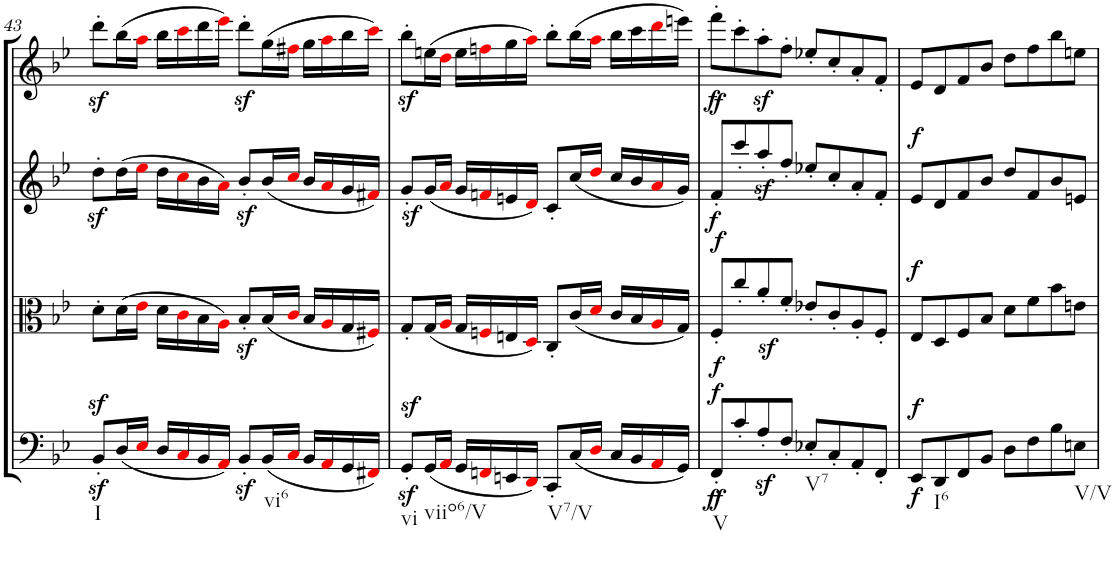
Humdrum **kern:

**kern	**dynam	**kern	**dynam	**kern	**dynam	**kern	**dynam
*part4	*part4	*part3	*part3	*part2	*part2	*part1	*part1
*staff4	*staff4	*staff3	*staff3	*staff2	*staff2	*staff1	*staff1
*I"Violoncello.	*	*I"Viola.	*	*I"Violino II.	*	*I"Violino I.	*
*I'Vc	*	*I'Vla	*	*I'Vln	*	*I'Vln	*
!!LO:PB:g=z
*clefF4	*	*clefC3	*	*clefG2	*	*clefG2	*
*k[b-e-]	*	*k[b-e-]	*	*k[b-e-]	*	*k[b-e-]	*
*B-:	*	*B-:	*	*B-:	*	*B-:	*
*M4/4	*	*M4/4	*	*M4/4	*	*M4/4	*
*met(c)	*	*met(c)	*	*met(c)	*	*met(c)	*
=43	=43	=43	=43	=43	=43	=43	=43
!LO:TX:b:t=I	!	!	!	!	!	!	!
8BB-z>'/L	.	8d'\L	.	8ddz<'\L	.	8dddz<'\L	.
(16D/L	.	(16d\L	.	(16dd\L	.	(16bb-\L	.
16E-i/JJ	.	16e-i\JJ	.	16ee-i\JJ	.	16aai\JJ	.
16D/LL	.	16d\LL	.	16dd\LL	.	16bb-\LL	.
16Ci/	.	16ci\	.	16cci\	.	16ccci\	.
16BB-/	.	16B-\	.	16b-\	.	16ddd\	.
16AAi/JJ)	.	16Ai\JJ)	.	16ai\JJ)	.	16eee-i\JJ)	.
8BB-z<'/L	.	8B-z<'/L	.	8b-z<'/L	.	8dddz<'\L	.
!LO:TX:b:t=vi6	!	!	!	!	!	!	!
(16BB-/L	.	(16B-/L	.	(16b-/L	.	(16gg\L	.
16Ci/JJ	.	16ci/JJ	.	16cci/JJ	.	16ff#Xi\JJ	.
16BB-/LL	.	16B-/LL	.	16b-/LL	.	16gg\LL	.
16AAi/	.	16Ai/	.	16ai/	.	16aai\	.
16GG/	.	16G/	.	16g/	.	16bb-\	.
16FF#Xi/JJ)	.	16F#Xi/JJ)	.	16f#Xi/JJ)	.	16ccci\JJ)	.
=44	=44	=44	=44	=44	=44	=44	=44
!LO:TX:b:t=vi	!	!	!	!	!	!	!
8GGz>'/L	.	8G'/L	.	8gz<'/L	.	8bb-z<'\L	.
!LO:TX:b:t=viio6/V	!	!	!	!	!	!	!
(16GG/L	.	(16G/L	.	(16g/L	.	(16een\L	.
16AAi/JJ	.	16Ai/JJ	.	16ai/JJ	.	16ddi\JJ	.
16GG/LL	.	16G/LL	.	16g/LL	.	16ee\LL	.
16FFni/	.	16Fni/	.	16fni/	.	16ffni\	.
16EEn/	.	16En/	.	16en/	.	16gg\	.
16DDi/JJ)	.	16Di/JJ)	.	16di/JJ)	.	16aai\JJ)	.
!LO:TX:b:t=V7/V	!	!	!	!	!	!	!
8CC'/L	.	8C'/L	.	8c'/L	.	8bb-'\L	.
(16C/L	.	(16c/L	.	(16cc/L	.	(16bb-\L	.
16Di/JJ	.	16di/JJ	.	16ddi/JJ	.	16aai\JJ	.
16C/LL	.	16c/LL	.	16cc/LL	.	16bb-\LL	.
16BB-/	.	16B-/	.	16b-/	.	16ccc\	.
16AAi/	.	16Ai/	.	16ai/	.	16dddi\	.
16GG/JJ)	.	16G/JJ)	.	16g/JJ)	.	16eeen\JJ)	.
=45	=45	=45	=45	=45	=45	=45	=45
!LO:TX:b:t=V	!	!	!	!	!	!	!
!	!LO:DY:b	!	!	!	!	!	!
!	!LO:DY:n=1:b	!	!	!	!	!	!
!	!LO:DY:n=2:a	!	!LO:DY:b	!	!	!	!
!	!	!	!LO:DY:n=1:a	!	!LO:DY:b	!	!LO:DY:b
!	!	!	!	!	!	!	!LO:DY:n=1:b
8FF'/L	f f f	8F'/L	f f	8f'/L	f	8fff'\L	f f
8c'/	.	8cc'/	.	8ccc'/	.	8ccc'\	.
8Az<'/	.	8az<'/	.	8aaz>'/	.	8aaz<'\	.
8F'/J	.	8f'/J	.	8ff'/J	.	8ff'\J	.
!LO:TX:b:t=V7	!	!	!	!	!	!	!
8E-X'/L	.	8e-X'/L	.	8ee-X'/L	.	8ee-X'/L	.
8C'/	.	8c'/	.	8cc'/	.	8cc'/	.
8AA'/	.	8A'/	.	8a'/	.	8a'/	.
8FF'/J	.	8F'/J	.	8f'/J	.	8f'/J	.
=46	=46	=46	=46	=46	=46	=46	=46
!	!LO:DY:b	!	!	!	!	!	!
!	!LO:DY:n=1:a	!	!LO:DY:a	!	!LO:DY:a	!	!
8EE-/L	f f	8E-/L	f	8e-/L	f	8e-/L	.
!LO:TX:b:t=I6	!	!	!	!	!	!	!
8DD/	.	8D/	.	8d/	.	8d/	.
8FF/	.	8F/	.	8f/	.	8f/	.
8BB-/J	.	8B-/J	.	8b-/J	.	8b-/J	.
8D\L	.	8d\L	.	8dd/L	.	8dd\L	.
8F\	.	8f\	.	8f/	.	8ff\	.
8B-\	.	8b-\	.	8b-/	.	8bb-\	.
!LO:TX:b:t=V/V	!	!	!	!	!	!	!
8En\J	.	8en\J	.	8en/J	.	8een\J	.
=	=	=	=	=	=	=	=
*-	*-	*-	*-	*-	*-	*-	*-
